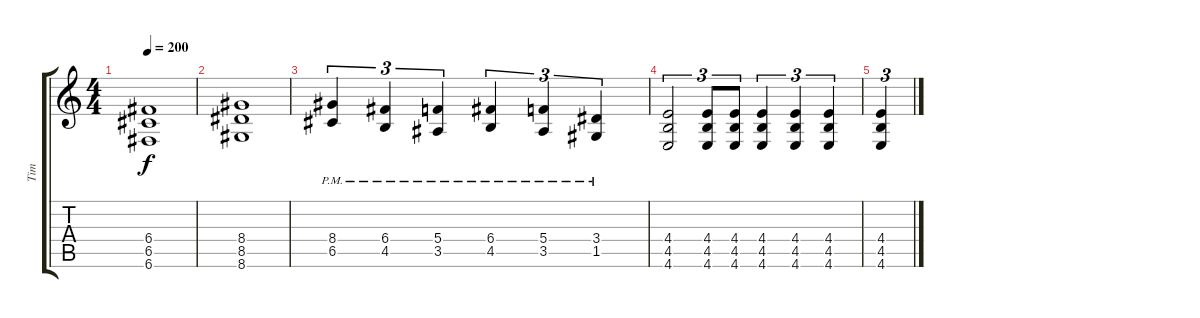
\track ("Tim" "Tim") {instrument overdrivenguitar}
\staff {score tabs}
\tuning (D4 A3 F3 C3 G2 C2) {hide}
\ts (4 4)
\tempo 200
\clef g2
\ks c
(6.4 6.5 6.6).1{dy f} |
(8.4 8.5 8.6).1 |
(8.4{pm} 6.5{pm}).4{tu (3 2)} (6.4{pm} 4.5{pm}).4{tu (3 2)} (5.4{pm} 3.5{pm}).4{tu (3 2)} (6.4{pm} 4.5{pm}).4{tu (3 2)} (5.4{pm} 3.5{pm}).4{tu (3 2)} (3.4{pm} 1.5{pm}).4{tu (3 2)} |
(4.4 4.5 4.6).2{tu (3 2)} (4.4 4.5 4.6).8{tu (3 2)} (4.4 4.5 4.6).8{tu (3 2)} (4.4 4.5 4.6).4{tu (3 2)} (4.4 4.5 4.6).4{tu (3 2)} (4.4 4.5 4.6).4{tu (3 2)} |
(4.4 4.5 4.6).4{tu (3 2)}
